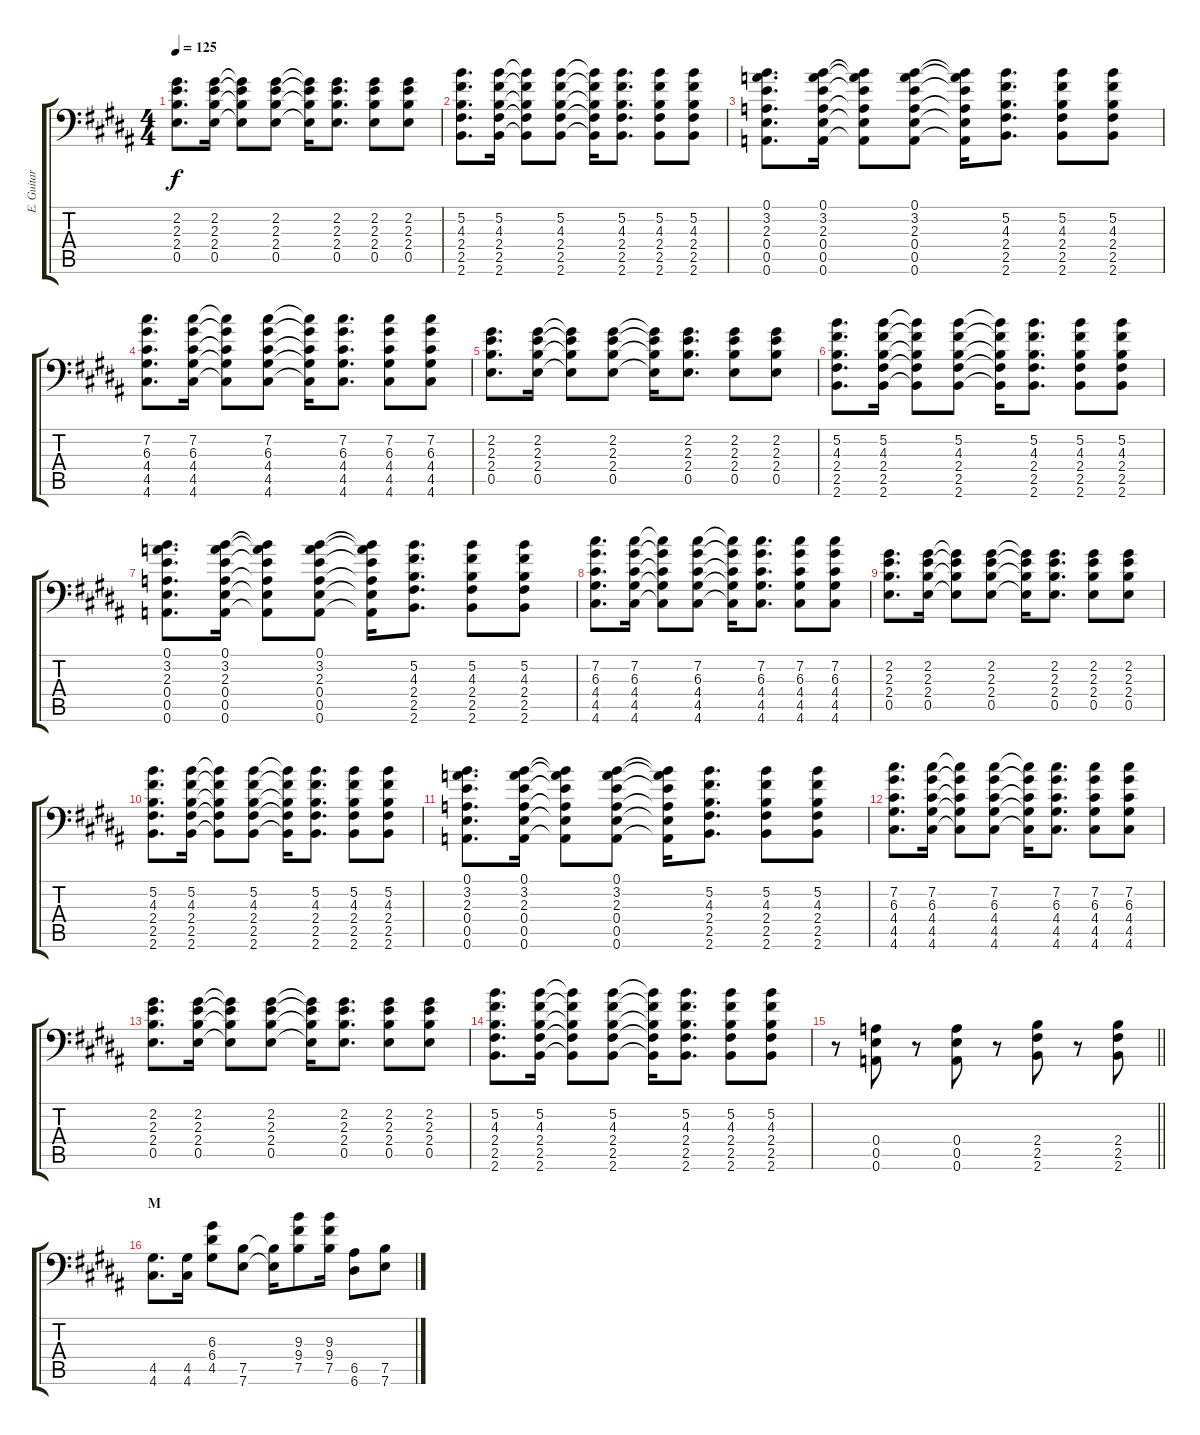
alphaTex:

\track ("E. Guitar II" "E. Guitar ") {instrument overdrivenguitar}
\staff {score tabs}
\tuning (B3 Gb3 D3 A2 E2 A1) {hide}
\ts (4 4)
\tempo 125
\clef f4
\ks b
(2.2 2.3 2.4 0.5).8{d dy f} (2.2 2.3 2.4 0.5).16 (2.2{t} 2.3{t} 2.4{t} 0.5{t}).8 (2.2 2.3 2.4 0.5).8 (2.2{t} 2.3{t} 2.4{t} 0.5{t}).16 (2.2 2.3 2.4 0.5).8{d} (2.2 2.3 2.4 0.5).8 (2.2 2.3 2.4 0.5).8 |
(5.2 4.3 2.4 2.5 2.6).8{d} (5.2 4.3 2.4 2.5 2.6).16 (5.2{t} 4.3{t} 2.4{t} 2.5{t} 2.6{t}).8 (5.2 4.3 2.4 2.5 2.6).8 (5.2{t} 4.3{t} 2.4{t} 2.5{t} 2.6{t}).16 (5.2 4.3 2.4 2.5 2.6).8{d} (5.2 4.3 2.4 2.5 2.6).8 (5.2 4.3 2.4 2.5 2.6).8 |
(0.1 3.2 2.3 0.4 0.5 0.6).8{d} (0.1 3.2 2.3 0.4 0.5 0.6).16 (0.1{t} 3.2{t} 2.3{t} 0.4{t} 0.5{t} 0.6{t}).8 (0.1 3.2 2.3 0.4 0.5 0.6).8 (0.1{t} 3.2{t} 2.3{t} 0.4{t} 0.5{t} 0.6{t}).16 (5.2 4.3 2.4 2.5 2.6).8{d} (5.2 4.3 2.4 2.5 2.6).8 (5.2 4.3 2.4 2.5 2.6).8 |
(7.2 6.3 4.4 4.5 4.6).8{d} (7.2 6.3 4.4 4.5 4.6).16 (7.2{t} 6.3{t} 4.4{t} 4.5{t} 4.6{t}).8 (7.2 6.3 4.4 4.5 4.6).8 (7.2{t} 6.3{t} 4.4{t} 4.5{t} 4.6{t}).16 (7.2 6.3 4.4 4.5 4.6).8{d} (7.2 6.3 4.4 4.5 4.6).8 (7.2 6.3 4.4 4.5 4.6).8 |
(2.2 2.3 2.4 0.5).8{d} (2.2 2.3 2.4 0.5).16 (2.2{t} 2.3{t} 2.4{t} 0.5{t}).8 (2.2 2.3 2.4 0.5).8 (2.2{t} 2.3{t} 2.4{t} 0.5{t}).16 (2.2 2.3 2.4 0.5).8{d} (2.2 2.3 2.4 0.5).8 (2.2 2.3 2.4 0.5).8 |
(5.2 4.3 2.4 2.5 2.6).8{d} (5.2 4.3 2.4 2.5 2.6).16 (5.2{t} 4.3{t} 2.4{t} 2.5{t} 2.6{t}).8 (5.2 4.3 2.4 2.5 2.6).8 (5.2{t} 4.3{t} 2.4{t} 2.5{t} 2.6{t}).16 (5.2 4.3 2.4 2.5 2.6).8{d} (5.2 4.3 2.4 2.5 2.6).8 (5.2 4.3 2.4 2.5 2.6).8 |
(0.1 3.2 2.3 0.4 0.5 0.6).8{d} (0.1 3.2 2.3 0.4 0.5 0.6).16 (0.1{t} 3.2{t} 2.3{t} 0.4{t} 0.5{t} 0.6{t}).8 (0.1 3.2 2.3 0.4 0.5 0.6).8 (0.1{t} 3.2{t} 2.3{t} 0.4{t} 0.5{t} 0.6{t}).16 (5.2 4.3 2.4 2.5 2.6).8{d} (5.2 4.3 2.4 2.5 2.6).8 (5.2 4.3 2.4 2.5 2.6).8 |
(7.2 6.3 4.4 4.5 4.6).8{d} (7.2 6.3 4.4 4.5 4.6).16 (7.2{t} 6.3{t} 4.4{t} 4.5{t} 4.6{t}).8 (7.2 6.3 4.4 4.5 4.6).8 (7.2{t} 6.3{t} 4.4{t} 4.5{t} 4.6{t}).16 (7.2 6.3 4.4 4.5 4.6).8{d} (7.2 6.3 4.4 4.5 4.6).8 (7.2 6.3 4.4 4.5 4.6).8 |
(2.2 2.3 2.4 0.5).8{d} (2.2 2.3 2.4 0.5).16 (2.2{t} 2.3{t} 2.4{t} 0.5{t}).8 (2.2 2.3 2.4 0.5).8 (2.2{t} 2.3{t} 2.4{t} 0.5{t}).16 (2.2 2.3 2.4 0.5).8{d} (2.2 2.3 2.4 0.5).8 (2.2 2.3 2.4 0.5).8 |
(5.2 4.3 2.4 2.5 2.6).8{d} (5.2 4.3 2.4 2.5 2.6).16 (5.2{t} 4.3{t} 2.4{t} 2.5{t} 2.6{t}).8 (5.2 4.3 2.4 2.5 2.6).8 (5.2{t} 4.3{t} 2.4{t} 2.5{t} 2.6{t}).16 (5.2 4.3 2.4 2.5 2.6).8{d} (5.2 4.3 2.4 2.5 2.6).8 (5.2 4.3 2.4 2.5 2.6).8 |
(0.1 3.2 2.3 0.4 0.5 0.6).8{d} (0.1 3.2 2.3 0.4 0.5 0.6).16 (0.1{t} 3.2{t} 2.3{t} 0.4{t} 0.5{t} 0.6{t}).8 (0.1 3.2 2.3 0.4 0.5 0.6).8 (0.1{t} 3.2{t} 2.3{t} 0.4{t} 0.5{t} 0.6{t}).16 (5.2 4.3 2.4 2.5 2.6).8{d} (5.2 4.3 2.4 2.5 2.6).8 (5.2 4.3 2.4 2.5 2.6).8 |
(7.2 6.3 4.4 4.5 4.6).8{d} (7.2 6.3 4.4 4.5 4.6).16 (7.2{t} 6.3{t} 4.4{t} 4.5{t} 4.6{t}).8 (7.2 6.3 4.4 4.5 4.6).8 (7.2{t} 6.3{t} 4.4{t} 4.5{t} 4.6{t}).16 (7.2 6.3 4.4 4.5 4.6).8{d} (7.2 6.3 4.4 4.5 4.6).8 (7.2 6.3 4.4 4.5 4.6).8 |
(2.2 2.3 2.4 0.5).8{d} (2.2 2.3 2.4 0.5).16 (2.2{t} 2.3{t} 2.4{t} 0.5{t}).8 (2.2 2.3 2.4 0.5).8 (2.2{t} 2.3{t} 2.4{t} 0.5{t}).16 (2.2 2.3 2.4 0.5).8{d} (2.2 2.3 2.4 0.5).8 (2.2 2.3 2.4 0.5).8 |
(5.2 4.3 2.4 2.5 2.6).8{d} (5.2 4.3 2.4 2.5 2.6).16 (5.2{t} 4.3{t} 2.4{t} 2.5{t} 2.6{t}).8 (5.2 4.3 2.4 2.5 2.6).8 (5.2{t} 4.3{t} 2.4{t} 2.5{t} 2.6{t}).16 (5.2 4.3 2.4 2.5 2.6).8{d} (5.2 4.3 2.4 2.5 2.6).8 (5.2 4.3 2.4 2.5 2.6).8 |
\barLineRight lightlight
r.8 (0.4 0.5 0.6).8 r.8 (0.4 0.5 0.6).8 r.8 (2.4 2.5 2.6).8 r.8 (2.4 2.5 2.6).8 |
\section ("" "M")
(4.5 4.6).8{d} (4.5 4.6).16 (6.3 6.4 4.5).8 (7.5 7.6).8 (7.5{t} 7.6{t}).16 (9.3 9.4 7.5).8 (9.3 9.4 7.5).16 (6.5 6.6).8 (7.5 7.6).8
